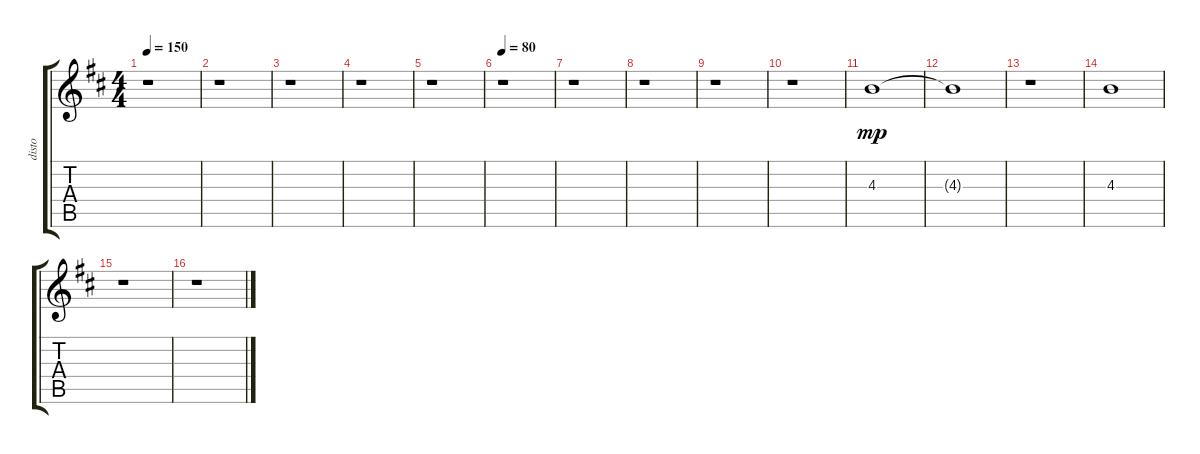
\track ("disto" "disto") {instrument overdrivenguitar}
\staff {score tabs}
\tuning (E4 B3 G3 D3 A2 E2) {hide}
\ts (4 4)
\tempo 150
\clef g2
\ks d
r.1{dy fff} |
r.1 |
r.1 |
r.1 |
r.1 |
\tempo 80
r.1 |
r.1 |
r.1 |
r.1 |
r.1 |
4.3.1{dy mp} |
4.3{t}.1 |
r.1 |
4.3.1 |
r.1 |
r.1
